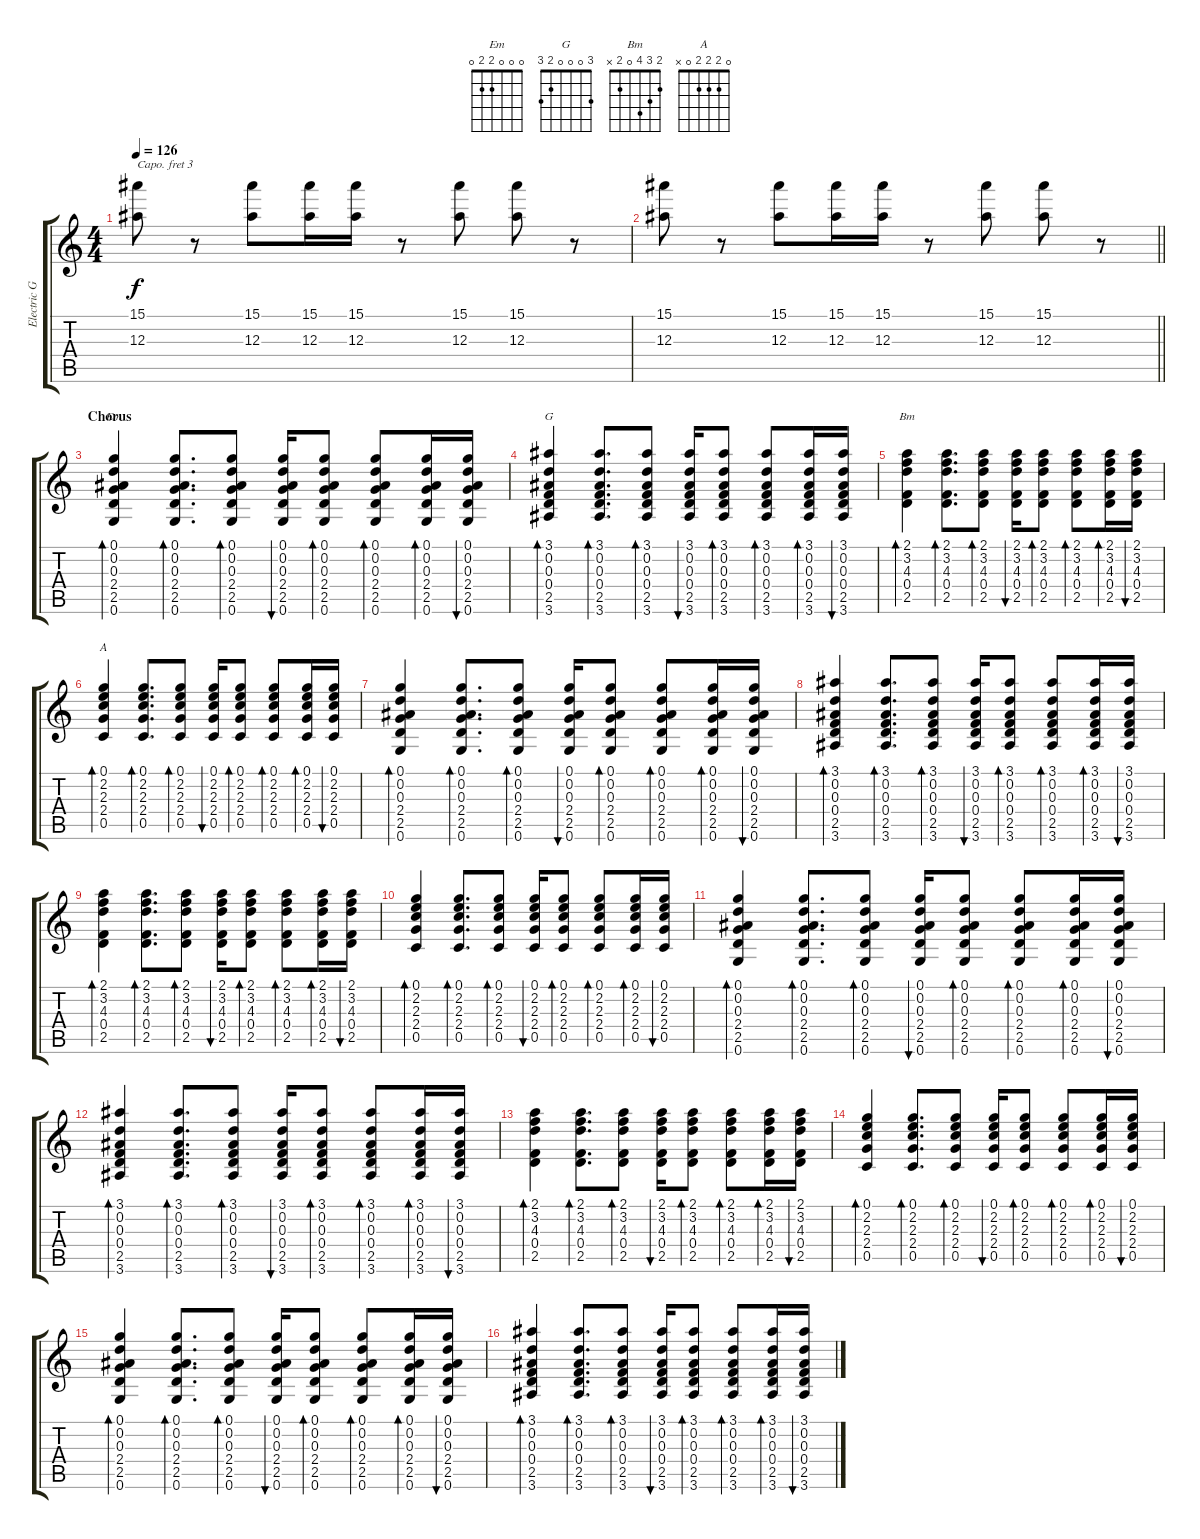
\track ("Electric Guitar" "Electric G") {instrument electricguitarclean}
\staff {score tabs}
\capo 3
\tuning (E4 B3 G3 D3 A2 E2) {hide}
\chord ("Em" 0 0 0 2 2 0)
\chord ("G" 3 0 0 0 2 3)
\chord ("Bm" 2 3 4 0 2 x)
\chord ("A" 0 2 2 2 0 x)
\ts (4 4)
\tempo 126
\clef g2
\ks c
(15.1 12.3).8{dy f} r.8 (15.1 12.3).8 (15.1 12.3).16 (15.1 12.3).16 r.8 (15.1 12.3).8 (15.1 12.3).8 r.8 |
\barLineRight lightlight
(15.1 12.3).8 r.8 (15.1 12.3).8 (15.1 12.3).16 (15.1 12.3).16 r.8 (15.1 12.3).8 (15.1 12.3).8 r.8 |
\section ("" "Chorus")
(0.1 0.2 0.3 2.4 2.5 0.6).4{bd 60 ch "Em"} (0.1 0.2 0.3 2.4 2.5 0.6).8{d bd 60} (0.1 0.2 0.3 2.4 2.5 0.6).8{bd 60} (0.1 0.2 0.3 2.4 2.5 0.6).16{bu 60} (0.1 0.2 0.3 2.4 2.5 0.6).8{bd 60} (0.1 0.2 0.3 2.4 2.5 0.6).8{bd 60} (0.1 0.2 0.3 2.4 2.5 0.6).16{bd 60} (0.1 0.2 0.3 2.4 2.5 0.6).16{bu 60} |
(3.1 0.2 0.3 0.4 2.5 3.6).4{bd 60 ch "G"} (3.1 0.2 0.3 0.4 2.5 3.6).8{d bd 60} (3.1 0.2 0.3 0.4 2.5 3.6).8{bd 60} (3.1 0.2 0.3 0.4 2.5 3.6).16{bu 60} (3.1 0.2 0.3 0.4 2.5 3.6).8{bd 60} (3.1 0.2 0.3 0.4 2.5 3.6).8{bd 60} (3.1 0.2 0.3 0.4 2.5 3.6).16{bd 60} (3.1 0.2 0.3 0.4 2.5 3.6).16{bu 60} |
(2.1 3.2 4.3 0.4 2.5).4{bd 60 ch "Bm"} (2.1 3.2 4.3 0.4 2.5).8{d bd 60} (2.1 3.2 4.3 0.4 2.5).8{bd 60} (2.1 3.2 4.3 0.4 2.5).16{bu 60} (2.1 3.2 4.3 0.4 2.5).8{bd 60} (2.1 3.2 4.3 0.4 2.5).8{bd 60} (2.1 3.2 4.3 0.4 2.5).16{bd 60} (2.1 3.2 4.3 0.4 2.5).16{bu 60} |
(0.1 2.2 2.3 2.4 0.5).4{bd 60 ch "A"} (0.1 2.2 2.3 2.4 0.5).8{d bd 60} (0.1 2.2 2.3 2.4 0.5).8{bd 60} (0.1 2.2 2.3 2.4 0.5).16{bu 60} (0.1 2.2 2.3 2.4 0.5).8{bd 60} (0.1 2.2 2.3 2.4 0.5).8{bd 60} (0.1 2.2 2.3 2.4 0.5).16{bd 60} (0.1 2.2 2.3 2.4 0.5).16{bu 60} |
(0.1 0.2 0.3 2.4 2.5 0.6).4{bd 60} (0.1 0.2 0.3 2.4 2.5 0.6).8{d bd 60} (0.1 0.2 0.3 2.4 2.5 0.6).8{bd 60} (0.1 0.2 0.3 2.4 2.5 0.6).16{bu 60} (0.1 0.2 0.3 2.4 2.5 0.6).8{bd 60} (0.1 0.2 0.3 2.4 2.5 0.6).8{bd 60} (0.1 0.2 0.3 2.4 2.5 0.6).16{bd 60} (0.1 0.2 0.3 2.4 2.5 0.6).16{bu 60} |
(3.1 0.2 0.3 0.4 2.5 3.6).4{bd 60} (3.1 0.2 0.3 0.4 2.5 3.6).8{d bd 60} (3.1 0.2 0.3 0.4 2.5 3.6).8{bd 60} (3.1 0.2 0.3 0.4 2.5 3.6).16{bu 60} (3.1 0.2 0.3 0.4 2.5 3.6).8{bd 60} (3.1 0.2 0.3 0.4 2.5 3.6).8{bd 60} (3.1 0.2 0.3 0.4 2.5 3.6).16{bd 60} (3.1 0.2 0.3 0.4 2.5 3.6).16{bu 60} |
(2.1 3.2 4.3 0.4 2.5).4{bd 60} (2.1 3.2 4.3 0.4 2.5).8{d bd 60} (2.1 3.2 4.3 0.4 2.5).8{bd 60} (2.1 3.2 4.3 0.4 2.5).16{bu 60} (2.1 3.2 4.3 0.4 2.5).8{bd 60} (2.1 3.2 4.3 0.4 2.5).8{bd 60} (2.1 3.2 4.3 0.4 2.5).16{bd 60} (2.1 3.2 4.3 0.4 2.5).16{bu 60} |
(0.1 2.2 2.3 2.4 0.5).4{bd 60} (0.1 2.2 2.3 2.4 0.5).8{d bd 60} (0.1 2.2 2.3 2.4 0.5).8{bd 60} (0.1 2.2 2.3 2.4 0.5).16{bu 60} (0.1 2.2 2.3 2.4 0.5).8{bd 60} (0.1 2.2 2.3 2.4 0.5).8{bd 60} (0.1 2.2 2.3 2.4 0.5).16{bd 60} (0.1 2.2 2.3 2.4 0.5).16{bu 60} |
(0.1 0.2 0.3 2.4 2.5 0.6).4{bd 60} (0.1 0.2 0.3 2.4 2.5 0.6).8{d bd 60} (0.1 0.2 0.3 2.4 2.5 0.6).8{bd 60} (0.1 0.2 0.3 2.4 2.5 0.6).16{bu 60} (0.1 0.2 0.3 2.4 2.5 0.6).8{bd 60} (0.1 0.2 0.3 2.4 2.5 0.6).8{bd 60} (0.1 0.2 0.3 2.4 2.5 0.6).16{bd 60} (0.1 0.2 0.3 2.4 2.5 0.6).16{bu 60} |
(3.1 0.2 0.3 0.4 2.5 3.6).4{bd 60} (3.1 0.2 0.3 0.4 2.5 3.6).8{d bd 60} (3.1 0.2 0.3 0.4 2.5 3.6).8{bd 60} (3.1 0.2 0.3 0.4 2.5 3.6).16{bu 60} (3.1 0.2 0.3 0.4 2.5 3.6).8{bd 60} (3.1 0.2 0.3 0.4 2.5 3.6).8{bd 60} (3.1 0.2 0.3 0.4 2.5 3.6).16{bd 60} (3.1 0.2 0.3 0.4 2.5 3.6).16{bu 60} |
(2.1 3.2 4.3 0.4 2.5).4{bd 60} (2.1 3.2 4.3 0.4 2.5).8{d bd 60} (2.1 3.2 4.3 0.4 2.5).8{bd 60} (2.1 3.2 4.3 0.4 2.5).16{bu 60} (2.1 3.2 4.3 0.4 2.5).8{bd 60} (2.1 3.2 4.3 0.4 2.5).8{bd 60} (2.1 3.2 4.3 0.4 2.5).16{bd 60} (2.1 3.2 4.3 0.4 2.5).16{bu 60} |
(0.1 2.2 2.3 2.4 0.5).4{bd 60} (0.1 2.2 2.3 2.4 0.5).8{d bd 60} (0.1 2.2 2.3 2.4 0.5).8{bd 60} (0.1 2.2 2.3 2.4 0.5).16{bu 60} (0.1 2.2 2.3 2.4 0.5).8{bd 60} (0.1 2.2 2.3 2.4 0.5).8{bd 60} (0.1 2.2 2.3 2.4 0.5).16{bd 60} (0.1 2.2 2.3 2.4 0.5).16{bu 60} |
(0.1 0.2 0.3 2.4 2.5 0.6).4{bd 60} (0.1 0.2 0.3 2.4 2.5 0.6).8{d bd 60} (0.1 0.2 0.3 2.4 2.5 0.6).8{bd 60} (0.1 0.2 0.3 2.4 2.5 0.6).16{bu 60} (0.1 0.2 0.3 2.4 2.5 0.6).8{bd 60} (0.1 0.2 0.3 2.4 2.5 0.6).8{bd 60} (0.1 0.2 0.3 2.4 2.5 0.6).16{bd 60} (0.1 0.2 0.3 2.4 2.5 0.6).16{bu 60} |
(3.1 0.2 0.3 0.4 2.5 3.6).4{bd 60} (3.1 0.2 0.3 0.4 2.5 3.6).8{d bd 60} (3.1 0.2 0.3 0.4 2.5 3.6).8{bd 60} (3.1 0.2 0.3 0.4 2.5 3.6).16{bu 60} (3.1 0.2 0.3 0.4 2.5 3.6).8{bd 60} (3.1 0.2 0.3 0.4 2.5 3.6).8{bd 60} (3.1 0.2 0.3 0.4 2.5 3.6).16{bd 60} (3.1 0.2 0.3 0.4 2.5 3.6).16{bu 60}
